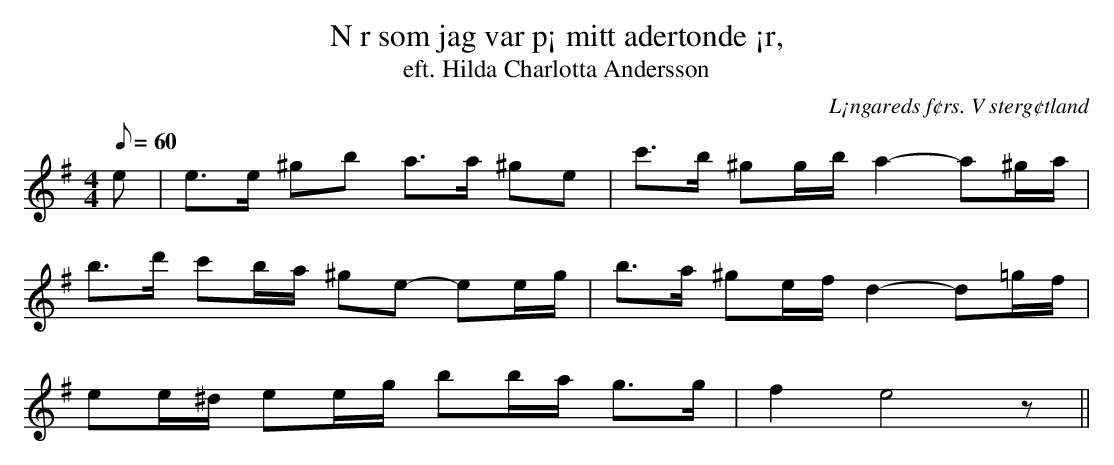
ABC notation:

X:1
T: N r som jag var p¡ mitt adertonde ¡r,
T:eft. Hilda Charlotta Andersson
O:L¡ngareds f¢rs. V sterg¢tland
M: 4/4
L: 1/8
Q:60
K:Em
e | e>e ^gb a>a ^ge | c'>b ^gg/b/ a2-a^g/a/ |
b>d' c'b/a/ ^ge- ee/g/ | b>a ^ge/f/ d2-d=g/f/ |
ee/^d/ ee/g/ bb/a/ g>g | f2e4z ||
